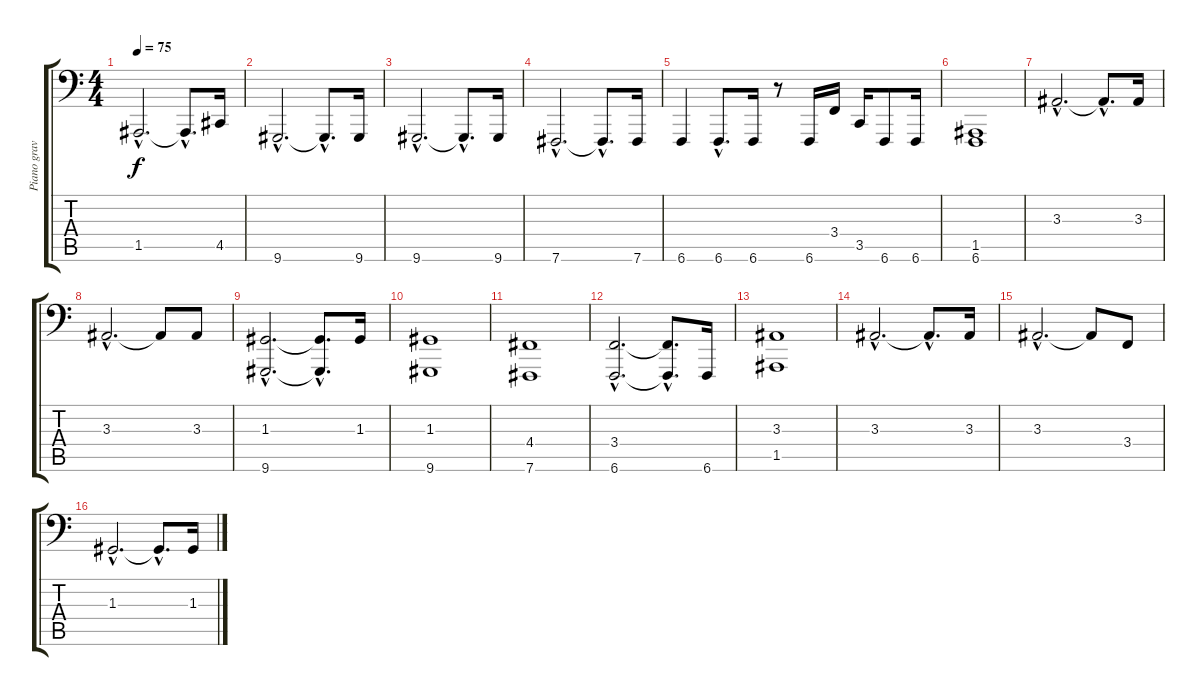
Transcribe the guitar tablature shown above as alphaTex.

\track ("Piano grave" "Piano grav") {instrument acousticgrandpiano}
\staff {score tabs}
\tuning (E3 B2 G2 D2 A1 B0) {hide}
\ts (4 4)
\tempo 75
\clef f4
\ks c
1.5{hac}.2{d dy f} 1.5{hac t}.8{d} 4.5.16 |
9.6{hac}.2{d} 9.6{hac t}.8{d} 9.6.16 |
9.6{hac}.2{d} 9.6{hac t}.8{d} 9.6.16 |
7.6{hac}.2{d} 7.6{hac t}.8{d} 7.6.16 |
6.6.4 6.6{hac}.8{d} 6.6.16 r.8 6.6.16 3.4.16 3.5.16 6.6.8 6.6.16 |
(1.5 6.6).1 |
3.3{hac}.2{d} 3.3{hac t}.8{d} 3.3.16 |
3.3{hac}.2{d} 3.3{t}.8 3.3.8 |
(1.3{hac} 9.6{hac}).2{d} (1.3{hac t} 9.6{hac t}).8{d} 1.3.16 |
(1.3 9.6).1 |
(4.4 7.6).1 |
(3.4{hac} 6.6{hac}).2{d} (3.4{hac t} 6.6{hac t}).8{d} 6.6.16 |
(3.3 1.5).1 |
3.3{hac}.2{d} 3.3{hac t}.8{d} 3.3.16 |
3.3{hac}.2{d} 3.3{t}.8 3.4.8 |
1.3{hac}.2{d} 1.3{hac t}.8{d} 1.3.16
